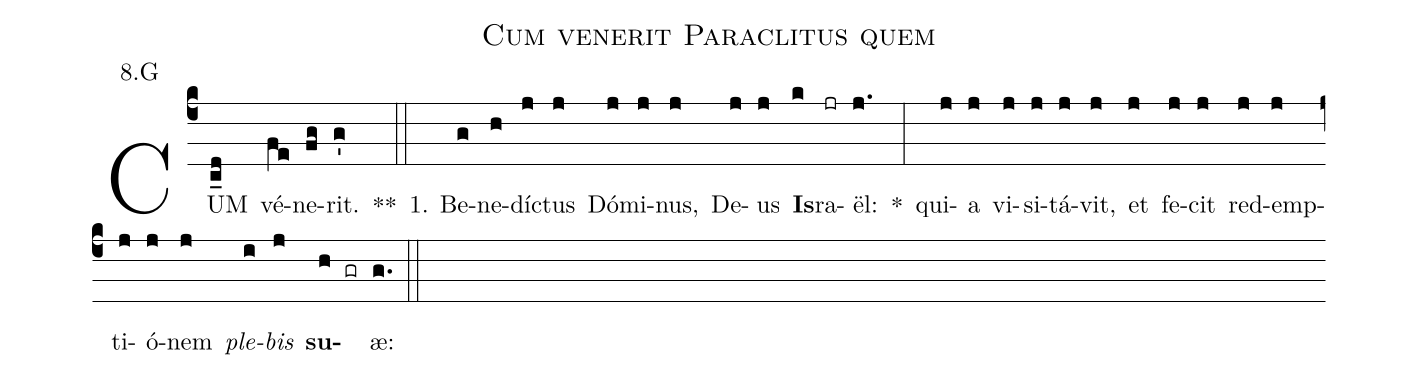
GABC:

name:Cum venerit Paraclitus quem;
office-part:Antiphona;
mode:8;
annotation: 8.G;
%%
(c4) CUM(c_d) vé(fe)ne(fg)rit.(g') **(::)
1. Be(g)ne(h)díc(j)tus(j) Dó(j)mi(j)nus,(j) De(j)us(j) <b>Is</b>(k)ra(jr)ël:(j.) *(:) qui(j)a(j) vi(j)si(j)tá(j)vit,(j) et(j) fe(j)cit(j) red(j)emp(j)ti(j)ó(j)nem(j) <i>ple</i>(i)<i>bis</i>(j) <b>su</b>(h gr)æ:(g.) (::)
